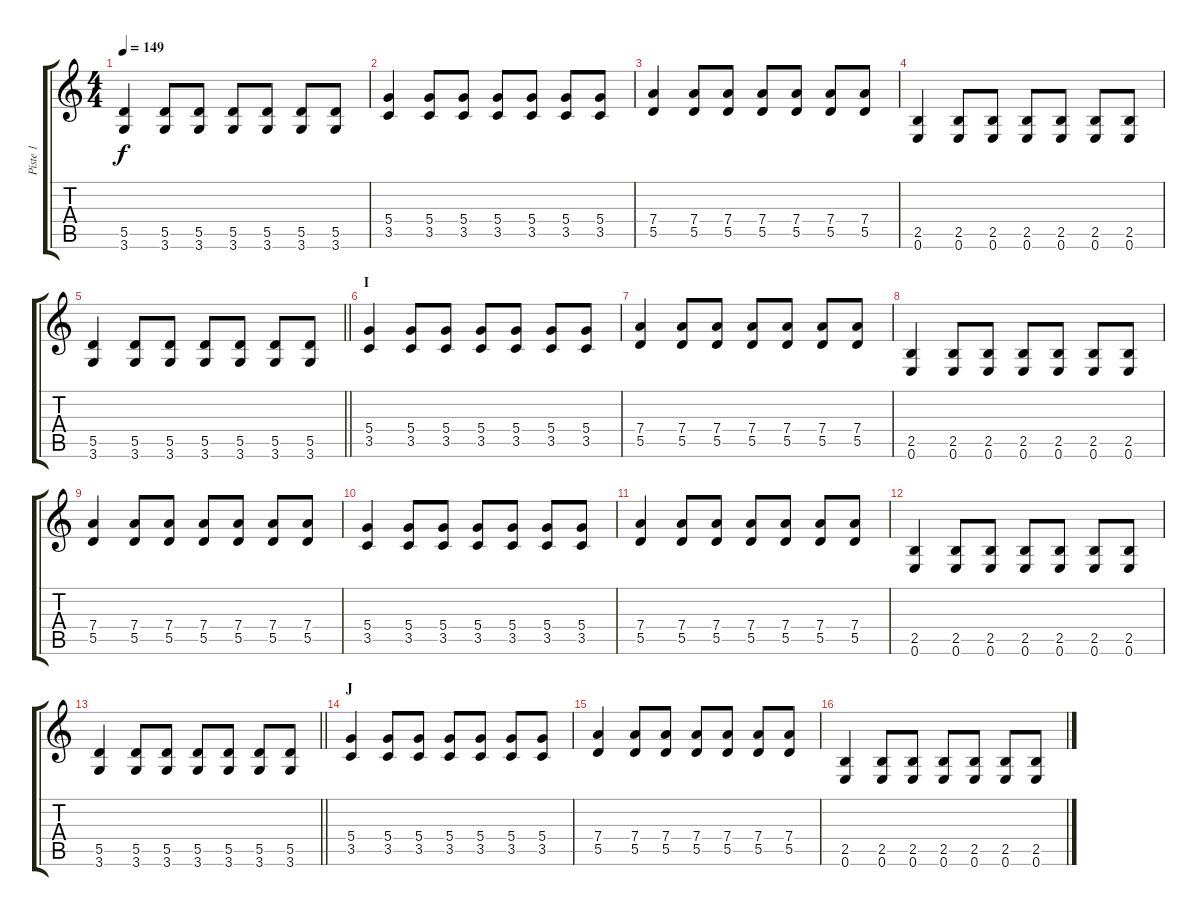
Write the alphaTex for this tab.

\track ("Piste 1" "Piste 1") {instrument electricguitarmuted}
\staff {score tabs}
\tuning (E4 B3 G3 D3 A2 E2) {hide}
\ts (4 4)
\tempo 149
\clef g2
\ks c
(5.5 3.6).4{dy f} (5.5 3.6).8 (5.5 3.6).8 (5.5 3.6).8 (5.5 3.6).8 (5.5 3.6).8 (5.5 3.6).8 |
(5.4 3.5).4 (5.4 3.5).8 (5.4 3.5).8 (5.4 3.5).8 (5.4 3.5).8 (5.4 3.5).8 (5.4 3.5).8 |
(7.4 5.5).4 (7.4 5.5).8 (7.4 5.5).8 (7.4 5.5).8 (7.4 5.5).8 (7.4 5.5).8 (7.4 5.5).8 |
(2.5 0.6).4 (2.5 0.6).8 (2.5 0.6).8 (2.5 0.6).8 (2.5 0.6).8 (2.5 0.6).8 (2.5 0.6).8 |
\barLineRight lightlight
(5.5 3.6).4 (5.5 3.6).8 (5.5 3.6).8 (5.5 3.6).8 (5.5 3.6).8 (5.5 3.6).8 (5.5 3.6).8 |
\section ("" "I")
(5.4 3.5).4 (5.4 3.5).8 (5.4 3.5).8 (5.4 3.5).8 (5.4 3.5).8 (5.4 3.5).8 (5.4 3.5).8 |
(7.4 5.5).4 (7.4 5.5).8 (7.4 5.5).8 (7.4 5.5).8 (7.4 5.5).8 (7.4 5.5).8 (7.4 5.5).8 |
(2.5 0.6).4 (2.5 0.6).8 (2.5 0.6).8 (2.5 0.6).8 (2.5 0.6).8 (2.5 0.6).8 (2.5 0.6).8 |
(7.4 5.5).4 (7.4 5.5).8 (7.4 5.5).8 (7.4 5.5).8 (7.4 5.5).8 (7.4 5.5).8 (7.4 5.5).8 |
(5.4 3.5).4 (5.4 3.5).8 (5.4 3.5).8 (5.4 3.5).8 (5.4 3.5).8 (5.4 3.5).8 (5.4 3.5).8 |
(7.4 5.5).4 (7.4 5.5).8 (7.4 5.5).8 (7.4 5.5).8 (7.4 5.5).8 (7.4 5.5).8 (7.4 5.5).8 |
(2.5 0.6).4 (2.5 0.6).8 (2.5 0.6).8 (2.5 0.6).8 (2.5 0.6).8 (2.5 0.6).8 (2.5 0.6).8 |
\barLineRight lightlight
(5.5 3.6).4 (5.5 3.6).8 (5.5 3.6).8 (5.5 3.6).8 (5.5 3.6).8 (5.5 3.6).8 (5.5 3.6).8 |
\section ("" "J")
(5.4 3.5).4 (5.4 3.5).8 (5.4 3.5).8 (5.4 3.5).8 (5.4 3.5).8 (5.4 3.5).8 (5.4 3.5).8 |
(7.4 5.5).4 (7.4 5.5).8 (7.4 5.5).8 (7.4 5.5).8 (7.4 5.5).8 (7.4 5.5).8 (7.4 5.5).8 |
(2.5 0.6).4 (2.5 0.6).8 (2.5 0.6).8 (2.5 0.6).8 (2.5 0.6).8 (2.5 0.6).8 (2.5 0.6).8
